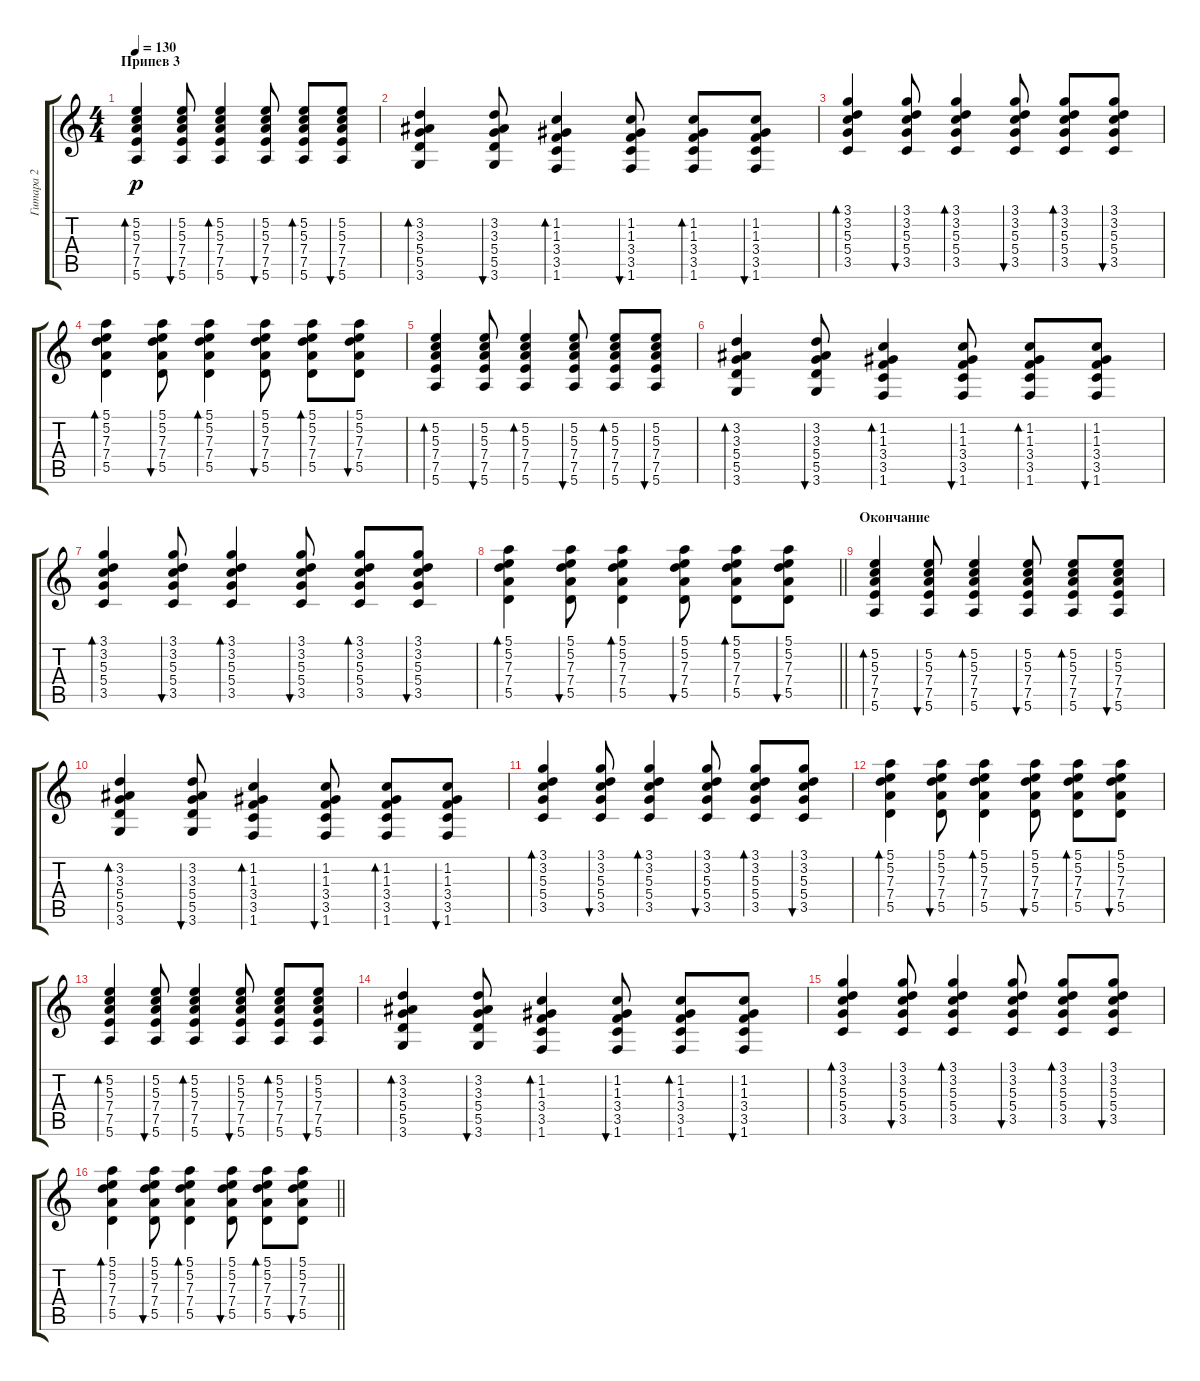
\track ("Гитара 2" "Гитара 2") {instrument electricguitarclean}
\staff {score tabs}
\tuning (E4 B3 G3 D3 A2 E2) {hide}
\ts (4 4)
\section ("" "Припев 3")
\tempo 130
\clef g2
\ks c
(5.2 5.3 7.4 7.5 5.6).4{bd 60 dy p instrument electricguitarclean} (5.2 5.3 7.4 7.5 5.6).8{bu 60} (5.2 5.3 7.4 7.5 5.6).4{bd 60} (5.2 5.3 7.4 7.5 5.6).8{bu 60} (5.2 5.3 7.4 7.5 5.6).8{bd 60} (5.2 5.3 7.4 7.5 5.6).8{bu 60} |
(3.2 3.3 5.4 5.5 3.6).4{bd 60} (3.2 3.3 5.4 5.5 3.6).8{bu 60} (1.2 1.3 3.4 3.5 1.6).4{bd 60} (1.2 1.3 3.4 3.5 1.6).8{bu 60} (1.2 1.3 3.4 3.5 1.6).8{bd 60} (1.2 1.3 3.4 3.5 1.6).8{bu 60} |
(3.1 3.2 5.3 5.4 3.5).4{bd 60} (3.1 3.2 5.3 5.4 3.5).8{bu 60} (3.1 3.2 5.3 5.4 3.5).4{bd 60} (3.1 3.2 5.3 5.4 3.5).8{bu 60} (3.1 3.2 5.3 5.4 3.5).8{bd 60} (3.1 3.2 5.3 5.4 3.5).8{bu 60} |
(5.1 5.2 7.3 7.4 5.5).4{bd 60} (5.1 5.2 7.3 7.4 5.5).8{bu 60} (5.1 5.2 7.3 7.4 5.5).4{bd 60} (5.1 5.2 7.3 7.4 5.5).8{bu 60} (5.1 5.2 7.3 7.4 5.5).8{bd 60} (5.1 5.2 7.3 7.4 5.5).8{bu 60} |
(5.2 5.3 7.4 7.5 5.6).4{bd 60} (5.2 5.3 7.4 7.5 5.6).8{bu 60} (5.2 5.3 7.4 7.5 5.6).4{bd 60} (5.2 5.3 7.4 7.5 5.6).8{bu 60} (5.2 5.3 7.4 7.5 5.6).8{bd 60} (5.2 5.3 7.4 7.5 5.6).8{bu 60} |
(3.2 3.3 5.4 5.5 3.6).4{bd 60} (3.2 3.3 5.4 5.5 3.6).8{bu 60} (1.2 1.3 3.4 3.5 1.6).4{bd 60} (1.2 1.3 3.4 3.5 1.6).8{bu 60} (1.2 1.3 3.4 3.5 1.6).8{bd 60} (1.2 1.3 3.4 3.5 1.6).8{bu 60} |
(3.1 3.2 5.3 5.4 3.5).4{bd 60} (3.1 3.2 5.3 5.4 3.5).8{bu 60} (3.1 3.2 5.3 5.4 3.5).4{bd 60} (3.1 3.2 5.3 5.4 3.5).8{bu 60} (3.1 3.2 5.3 5.4 3.5).8{bd 60} (3.1 3.2 5.3 5.4 3.5).8{bu 60} |
\barLineRight lightlight
(5.1 5.2 7.3 7.4 5.5).4{bd 60} (5.1 5.2 7.3 7.4 5.5).8{bu 60} (5.1 5.2 7.3 7.4 5.5).4{bd 60} (5.1 5.2 7.3 7.4 5.5).8{bu 60} (5.1 5.2 7.3 7.4 5.5).8{bd 60} (5.1 5.2 7.3 7.4 5.5).8{bu 60} |
\section ("" "Окончание")
(5.2 5.3 7.4 7.5 5.6).4{bd 60} (5.2 5.3 7.4 7.5 5.6).8{bu 60} (5.2 5.3 7.4 7.5 5.6).4{bd 60} (5.2 5.3 7.4 7.5 5.6).8{bu 60} (5.2 5.3 7.4 7.5 5.6).8{bd 60} (5.2 5.3 7.4 7.5 5.6).8{bu 60} |
(3.2 3.3 5.4 5.5 3.6).4{bd 60} (3.2 3.3 5.4 5.5 3.6).8{bu 60} (1.2 1.3 3.4 3.5 1.6).4{bd 60} (1.2 1.3 3.4 3.5 1.6).8{bu 60} (1.2 1.3 3.4 3.5 1.6).8{bd 60} (1.2 1.3 3.4 3.5 1.6).8{bu 60} |
(3.1 3.2 5.3 5.4 3.5).4{bd 60} (3.1 3.2 5.3 5.4 3.5).8{bu 60} (3.1 3.2 5.3 5.4 3.5).4{bd 60} (3.1 3.2 5.3 5.4 3.5).8{bu 60} (3.1 3.2 5.3 5.4 3.5).8{bd 60} (3.1 3.2 5.3 5.4 3.5).8{bu 60} |
(5.1 5.2 7.3 7.4 5.5).4{bd 60} (5.1 5.2 7.3 7.4 5.5).8{bu 60} (5.1 5.2 7.3 7.4 5.5).4{bd 60} (5.1 5.2 7.3 7.4 5.5).8{bu 60} (5.1 5.2 7.3 7.4 5.5).8{bd 60} (5.1 5.2 7.3 7.4 5.5).8{bu 60} |
(5.2 5.3 7.4 7.5 5.6).4{bd 60} (5.2 5.3 7.4 7.5 5.6).8{bu 60} (5.2 5.3 7.4 7.5 5.6).4{bd 60} (5.2 5.3 7.4 7.5 5.6).8{bu 60} (5.2 5.3 7.4 7.5 5.6).8{bd 60} (5.2 5.3 7.4 7.5 5.6).8{bu 60} |
(3.2 3.3 5.4 5.5 3.6).4{bd 60} (3.2 3.3 5.4 5.5 3.6).8{bu 60} (1.2 1.3 3.4 3.5 1.6).4{bd 60} (1.2 1.3 3.4 3.5 1.6).8{bu 60} (1.2 1.3 3.4 3.5 1.6).8{bd 60} (1.2 1.3 3.4 3.5 1.6).8{bu 60} |
(3.1 3.2 5.3 5.4 3.5).4{bd 60} (3.1 3.2 5.3 5.4 3.5).8{bu 60} (3.1 3.2 5.3 5.4 3.5).4{bd 60} (3.1 3.2 5.3 5.4 3.5).8{bu 60} (3.1 3.2 5.3 5.4 3.5).8{bd 60} (3.1 3.2 5.3 5.4 3.5).8{bu 60} |
\barLineRight lightlight
(5.1 5.2 7.3 7.4 5.5).4{bd 60} (5.1 5.2 7.3 7.4 5.5).8{bu 60} (5.1 5.2 7.3 7.4 5.5).4{bd 60} (5.1 5.2 7.3 7.4 5.5).8{bu 60} (5.1 5.2 7.3 7.4 5.5).8{bd 60} (5.1 5.2 7.3 7.4 5.5).8{bu 60}
